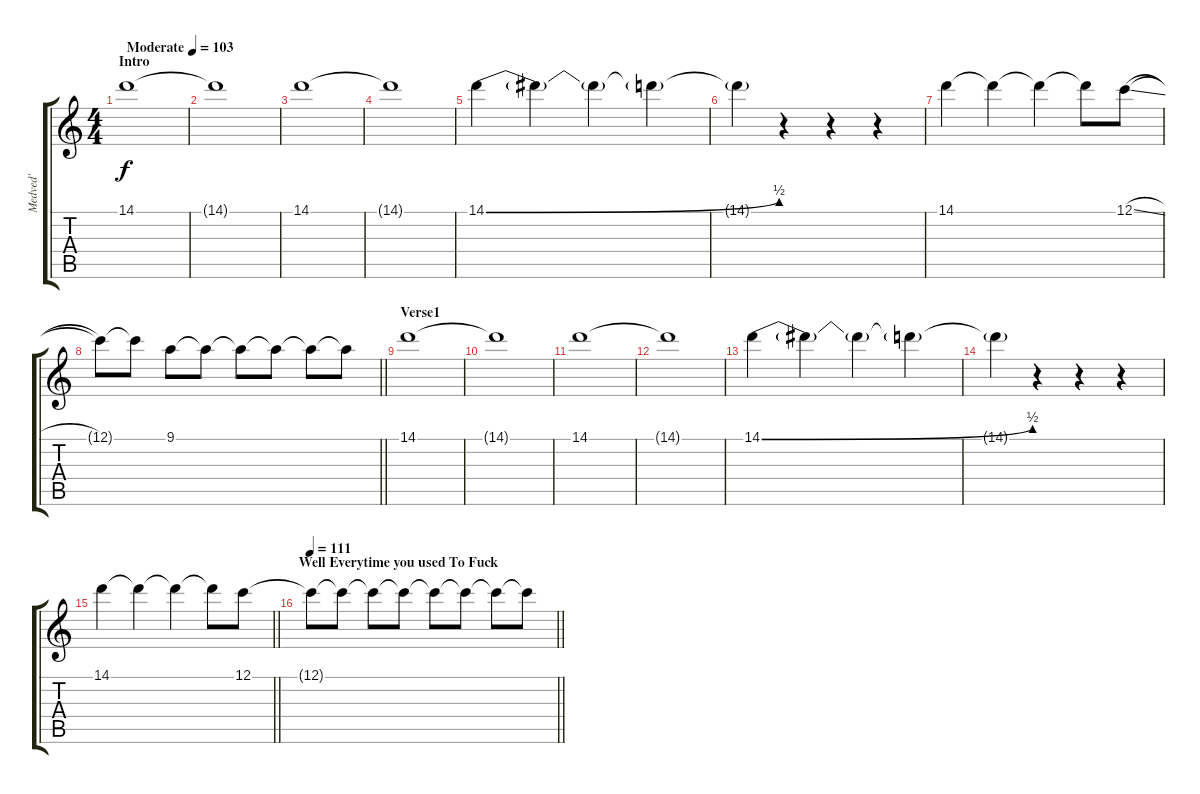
\track ("Medved'" "Medved'") {instrument overdrivenguitar}
\staff {score tabs}
\tuning (C4 G3 Eb3 Bb2 F2 C2) {hide}
\ts (4 4)
\section ("" "Intro")
\tempo (103 "Moderate")
\clef g2
\ks c
14.1.1{dy f instrument overdrivenguitar} |
14.1{t}.1 |
14.1.1 |
14.1{t}.1 |
14.1{be (bend 0 0 60 2)}.4 14.1{t}.4 14.1{t}.4 14.1{t}.4 |
14.1{t}.4 r.4 r.4 r.4 |
14.1.4 14.1{t}.4 14.1{t}.4 14.1{t}.8 12.1{sl}.8 |
\barLineRight lightlight
12.1{t}.8 12.1{t}.8 9.1.8 9.1{t}.8 9.1{t}.8 9.1{t}.8 9.1{t}.8 9.1{t}.8 |
\section ("" "Verse1")
14.1.1 |
14.1{t}.1 |
14.1.1 |
14.1{t}.1 |
14.1{be (bend 0 0 60 2)}.4 14.1{t}.4 14.1{t}.4 14.1{t}.4 |
14.1{t}.4 r.4 r.4 r.4 |
\barLineRight lightlight
14.1.4 14.1{t}.4 14.1{t}.4 14.1{t}.8 12.1.8 |
\section ("" "Well Everytime you used To Fuck")
\tempo 111
\barLineRight lightlight
12.1{t}.8 12.1{t}.8 12.1{t}.8 12.1{t}.8 12.1{t}.8 12.1{t}.8 12.1{t}.8 12.1{t}.8
